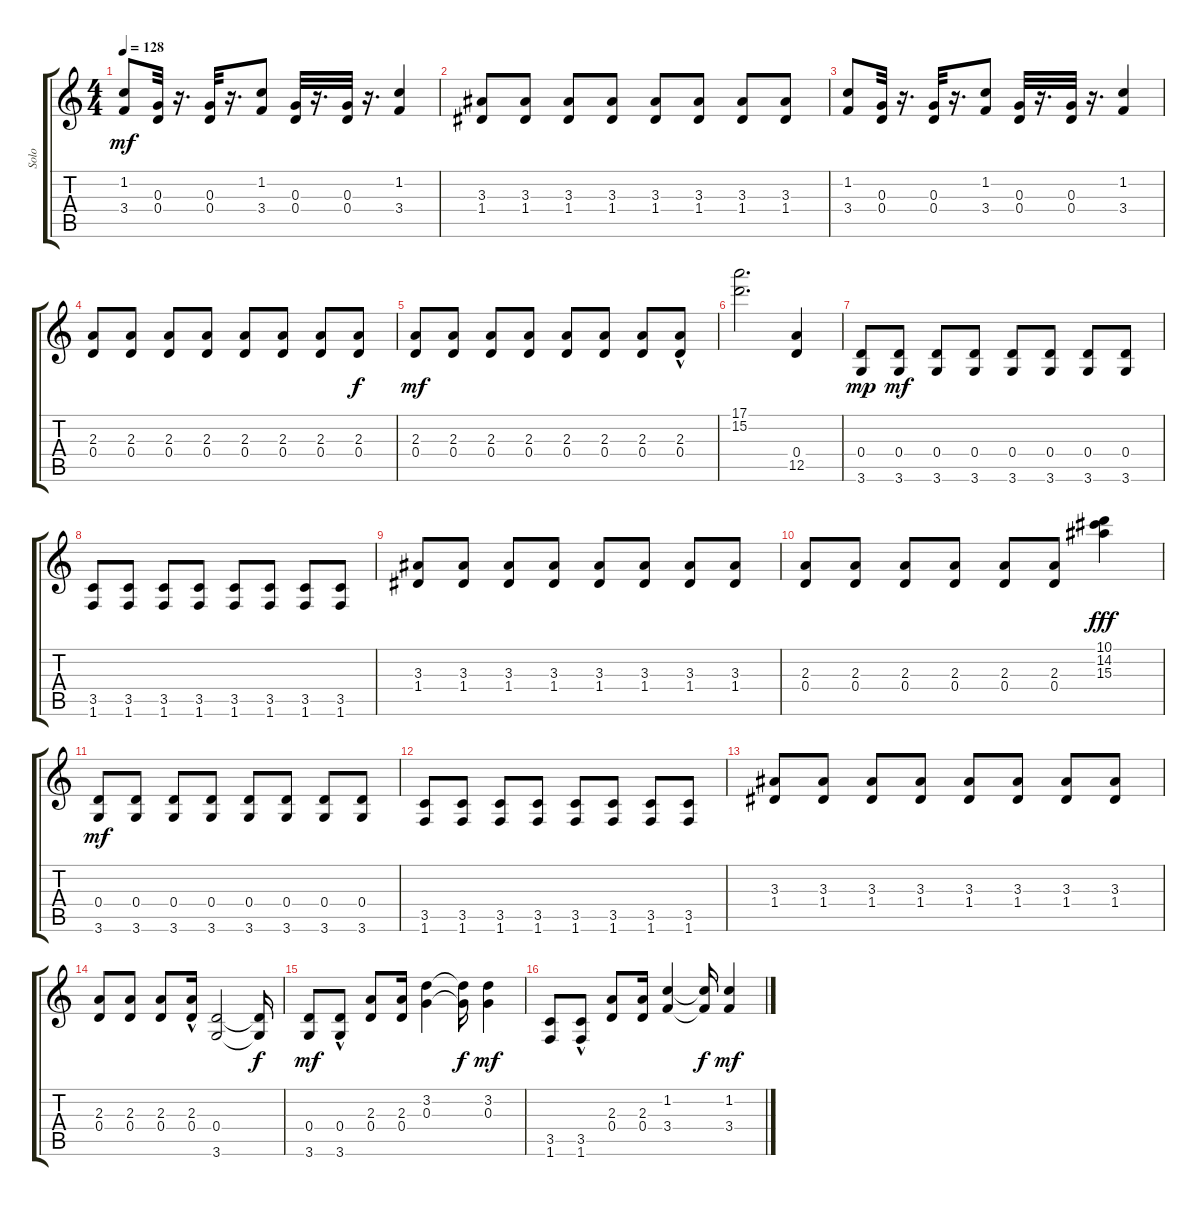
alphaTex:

\track ("Solo" "Solo") {instrument distortionguitar}
\staff {score tabs}
\tuning (E4 B3 G3 D3 A2 E2) {hide}
\ts (4 4)
\tempo 128
\clef g2
\ks c
(1.2 3.4).8{dy mf} (0.3 0.4).32 r.16{d} (0.3 0.4).32 r.16{d} (1.2 3.4).8 (0.3 0.4).32 r.16{d} (0.3 0.4).32 r.16{d} (1.2 3.4).4 |
(3.3 1.4).8 (3.3 1.4).8 (3.3 1.4).8 (3.3 1.4).8 (3.3 1.4).8 (3.3 1.4).8 (3.3 1.4).8 (3.3 1.4).8 |
(1.2 3.4).8 (0.3 0.4).32 r.16{d} (0.3 0.4).32 r.16{d} (1.2 3.4).8 (0.3 0.4).32 r.16{d} (0.3 0.4).32 r.16{d} (1.2 3.4).4 |
(2.3 0.4).8 (2.3 0.4).8 (2.3 0.4).8 (2.3 0.4).8 (2.3 0.4).8 (2.3 0.4).8 (2.3 0.4).8 (2.3 0.4).8{dy f} |
(2.3 0.4).8{dy mf} (2.3 0.4).8 (2.3 0.4).8 (2.3 0.4).8 (2.3 0.4).8 (2.3 0.4).8 (2.3 0.4).8 (2.3 0.4{hac}).8 |
(17.1 15.2).2{d} (0.4 12.5).4 |
(0.4 3.6).8{dy mp} (0.4 3.6).8{dy mf} (0.4 3.6).8 (0.4 3.6).8 (0.4 3.6).8 (0.4 3.6).8 (0.4 3.6).8 (0.4 3.6).8 |
(3.5 1.6).8 (3.5 1.6).8 (3.5 1.6).8 (3.5 1.6).8 (3.5 1.6).8 (3.5 1.6).8 (3.5 1.6).8 (3.5 1.6).8 |
(3.3 1.4).8 (3.3 1.4).8 (3.3 1.4).8 (3.3 1.4).8 (3.3 1.4).8 (3.3 1.4).8 (3.3 1.4).8 (3.3 1.4).8 |
(2.3 0.4).8 (2.3 0.4).8 (2.3 0.4).8 (2.3 0.4).8 (2.3 0.4).8 (2.3 0.4).8 (10.1 14.2 15.3).4{dy fff volume 16 balance 12 instrument reversecymbal} |
(0.4 3.6).8{dy mf volume 14 balance 9 instrument distortionguitar} (0.4 3.6).8 (0.4 3.6).8 (0.4 3.6).8 (0.4 3.6).8 (0.4 3.6).8 (0.4 3.6).8 (0.4 3.6).8 |
(3.5 1.6).8 (3.5 1.6).8 (3.5 1.6).8 (3.5 1.6).8 (3.5 1.6).8 (3.5 1.6).8 (3.5 1.6).8 (3.5 1.6).8 |
(3.3 1.4).8 (3.3 1.4).8 (3.3 1.4).8 (3.3 1.4).8 (3.3 1.4).8 (3.3 1.4).8 (3.3 1.4).8 (3.3 1.4).8 |
(2.3 0.4).8 (2.3 0.4).8 (2.3 0.4).8 (2.3{hac} 0.4).16 (0.4 3.6).2 (0.4{t} 3.6{t}).16{dy f} |
(0.4 3.6).8{dy mf} (0.4 3.6{hac}).8 (2.3 0.4).8 (2.3 0.4).16 (3.2 0.3).4 (3.2{t} 0.3{t}).16{dy f} (3.2 0.3).4{dy mf} |
(3.5 1.6).8 (3.5{hac} 1.6{hac}).8 (2.3 0.4).8 (2.3 0.4).16 (1.2 3.4).4 (1.2{t} 3.4{t}).16{dy f} (1.2 3.4).4{dy mf}
